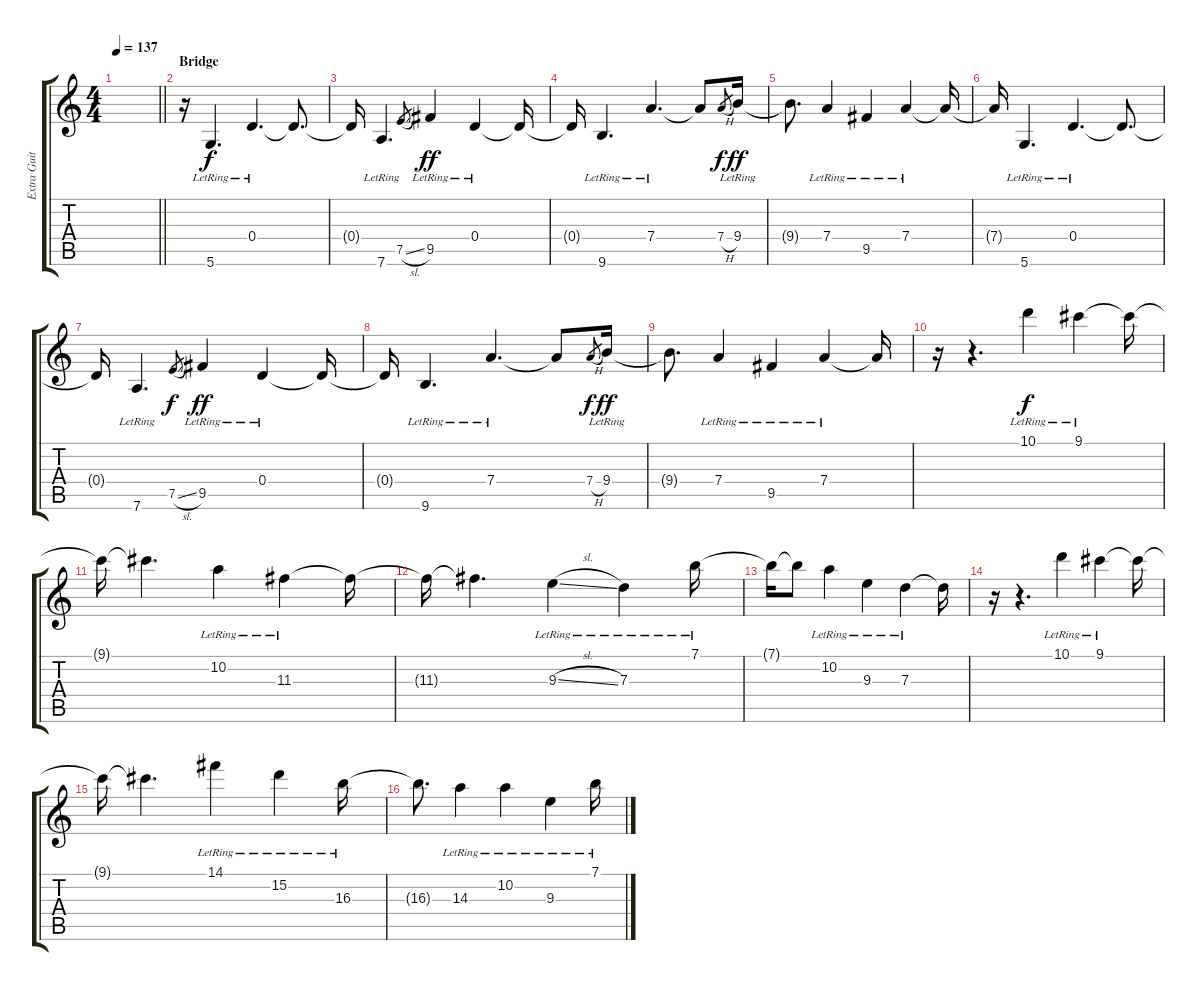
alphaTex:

\track ("Extra Guitar" "Extra Guit") {instrument distortionguitar}
\staff {score tabs}
\tuning (E4 B3 G3 D3 A2 D2) {hide}
\ts (4 4)
\tempo 137
\clef g2
\barLineRight lightlight
\ks c
|
\section ("" "Bridge")
r.16 5.6{lr}.4{d volume 8 instrument electricguitarjazz} 0.4{lr}.4{d} 0.4{t}.8{d} |
0.4{t}.16 7.6{lr}.4{d} 7.5{sl}.8{gr dy f} 9.5{lr}.4{dy ff} 0.4{lr}.4 0.4{t}.16 |
0.4{t}.16 9.6{lr}.4{d} 7.4{lr}.4{d} 7.4{t}.8 7.4{h}.8{gr dy f} 9.4{lr}.16{dy ff} |
9.4{t}.8{d} 7.4{lr}.4 9.5{lr}.4 7.4{lr}.4 7.4{t}.16 |
7.4{t}.16 5.6{lr}.4{d} 0.4{lr}.4{d} 0.4{t}.8{d} |
0.4{t}.16 7.6{lr}.4{d} 7.5{sl}.8{gr dy f} 9.5{lr}.4{dy ff} 0.4{lr}.4 0.4{t}.16 |
0.4{t}.16 9.6{lr}.4{d} 7.4{lr}.4{d} 7.4{t}.8 7.4{h}.8{gr dy f} 9.4{lr}.16{dy ff} |
9.4{t}.8{d} 7.4{lr}.4 9.5{lr}.4 7.4{lr}.4 7.4{t}.16 |
r.16 r.4{d} 10.1{lr}.4{dy f} 9.1{lr}.4 9.1{t}.16 |
9.1{t}.16 9.1{t}.4{d} 10.2{lr}.4 11.3{lr}.4 11.3{t}.16 |
11.3{t}.16 11.3{t}.4{d} 9.3{sl lr}.4 7.3{lr}.4 7.1{lr}.16 |
7.1{t}.16 7.1{t}.8 10.2{lr}.4 9.3{lr}.4 7.3{lr}.4 7.3{t}.16 |
r.16 r.4{d} 10.1{lr}.4 9.1{lr}.4 9.1{t}.16 |
9.1{t}.16 9.1{t}.4{d} 14.1{lr}.4 15.2{lr}.4 16.3{lr}.16 |
16.3{t}.8{d} 14.3{lr}.4 10.2{lr}.4 9.3{lr}.4 7.1{lr}.16
